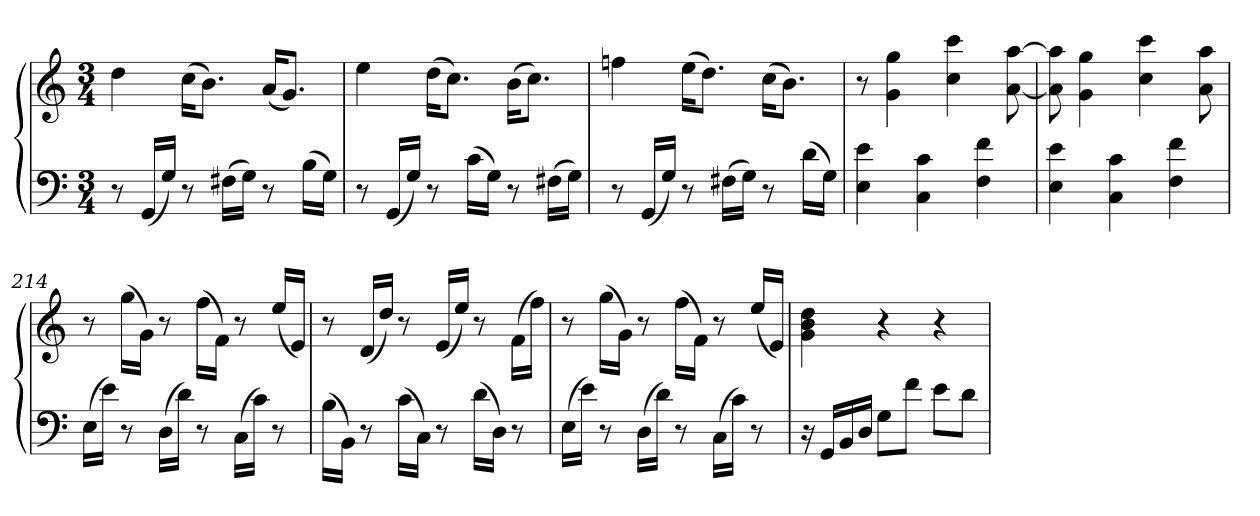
**kern	**kern
*part1	*part1
*staff2	*staff1
*clefF4	*clefG2
*k[]	*k[]
*M3/4	*M3/4
=	=
8r	4dd
(16GGLL	.
16GJJ)	.
8r	(16ccKL
.	8.bJ)
(16F#XLL	.
16GJJ)	.
8r	(16aKL
.	8.gJ)
(16BLL	.
16GJJ)	.
=210	=210
8r	4ee
(16GGLL	.
16GJJ)	.
8r	(16ddKL
.	8.ccJ)
(16cLL	.
16GJJ)	.
8r	(16bKL
.	8.ccJ)
(16F#XLL	.
16GJJ)	.
=211	=211
8r	4ffn
(16GGLL	.
16GJJ)	.
8r	(16eeKL
.	8.ddJ)
(16F#XLL	.
16GJJ)	.
8r	(16ccKL
.	8.bJ)
(16dLL	.
16GJJ)	.
=212	=212
4E 4e	8r
.	4g 4gg
4C 4c	.
.	4cc 4ccc
4F 4f	.
.	[8a [8aa
=213	=213
4E 4e	8a] 8aa]
.	4g 4gg
4C 4c	.
.	4cc 4ccc
4F 4f	.
.	8a 8aa
=214	=214
(16ELL	8r
16eJJ)	.
8r	(16ggLL
.	16gJJ)
(16DLL	8r
16dJJ)	.
8r	(16ffLL
.	16fJJ)
(16CLL	8r
16cJJ)	.
8r	(16eeLL
.	16eJJ)
=215	=215
(16BLL	8r
16BBJJ)	.
8r	(16dLL
.	16ddJJ)
(16cLL	8r
16CJJ)	.
8r	(16eLL
.	16eeJJ)
(16dLL	8r
16DJJ)	.
8r	(16fLL
.	16ffJJ)
=216	=216
(16ELL	8r
16eJJ)	.
8r	(16ggLL
.	16gJJ)
(16DLL	8r
16dJJ)	.
8r	(16ffLL
.	16fJJ)
(16CLL	8r
16cJJ)	.
8r	(16eeLL
.	16eJJ)
=217	=217
16r	4g 4b 4dd
16GGLL	.
16BB	.
16DJJ	.
8GL	4r
8fJ	.
8eL	4r
8dJ	.
=	=
*-	*-
